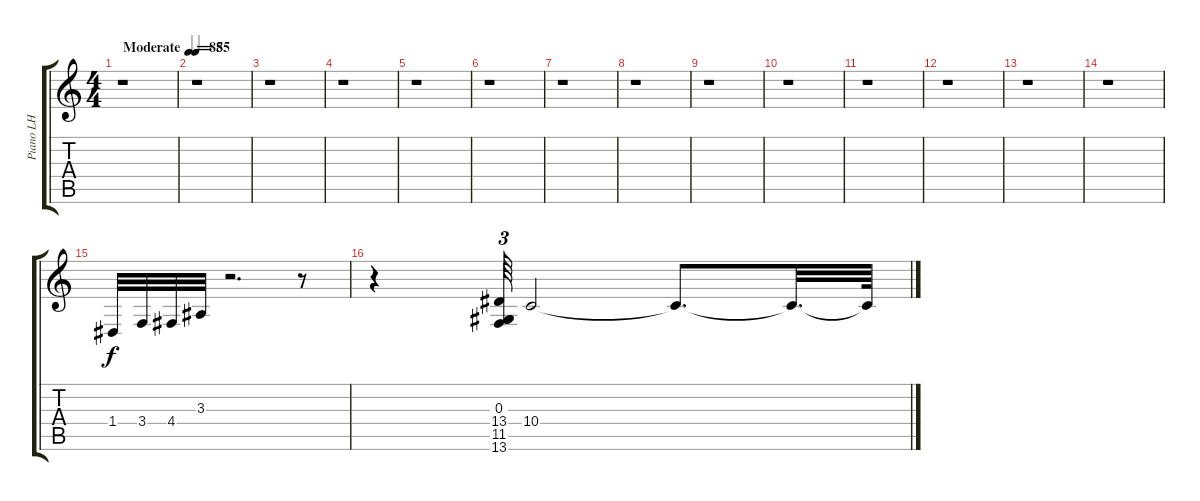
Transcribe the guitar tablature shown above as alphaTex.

\track ("Piano LH" "Piano LH") {instrument acousticgrandpiano}
\staff {score tabs}
\tuning (E4 B3 G3 D3 A2 E2) {hide}
\ts (4 4)
\tempo (85 "Moderate")
\clef g2
\ks c
r.1{dy f instrument acousticgrandpiano} |
\tempo 85
r.1 |
r.1 |
r.1 |
r.1 |
r.1 |
r.1 |
r.1 |
r.1 |
r.1 |
r.1 |
r.1 |
r.1 |
r.1 |
1.4.32 3.4.32 4.4.32 3.3.32 r.2{d} r.8 |
r.4 (0.3 13.4 11.5 13.6).64{tu (3 2)} 10.4.2 10.4{t}.8{d} 10.4{t}.32{d} 10.4{t}.64
